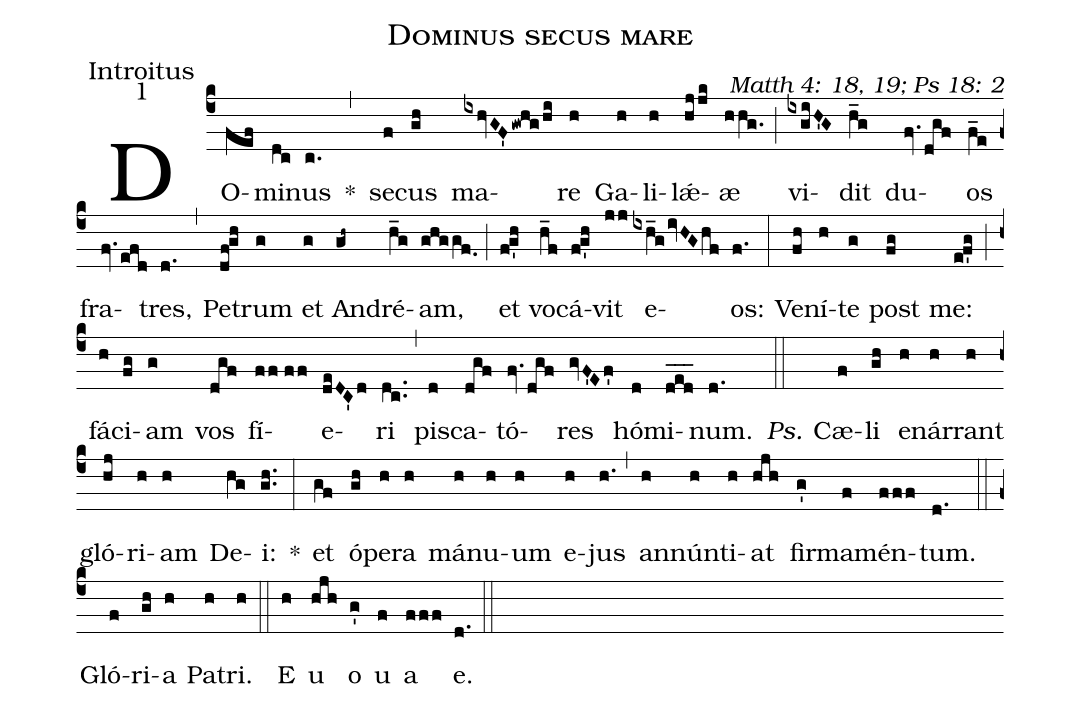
name: Dominus secus mare;
office-part: Introitus;
mode: 1;
commentary: Matth 4: 18, 19; Ps 18: 2;
%%
(c4) DO(fef)mi(dc)nus(c.) *(,) se(f)cus(gh) ma(ixhvGF'gwhg/hi)re(h) Ga(h)li(h)lǽ(hjjk)æ(hhg.) (;) vi(ixgiH'G)dit(h_g) du(fv.dgf)os(f_e) fra(fv.efd)tres,(d.) (,) Pe(df!gh)trum(g) et(g) An(gh~)dré(h_g)am,(ghggf.0) (;) et(fg'h) vo(h_f)cá(fg'h)vit(jj) e(ixh_givHGhf)os:(f.) (:)
Ve(fh)ní(h)te(g) post(fg) me:(ef'g) (;) fá(h)ci(fg)am(g) vos(dgf) fí(ff//ff)e(deDC'd)ri(dc..) (,) pis(d)ca(dgf)tó(fv.dgf)res(gvF'Ef') hó(d)mi(d_e_d_)num.(d.) (::)
<i>Ps.</i> Cæ(f)li(gh) e(h)nár(h)rant(h) gló(hj)ri(h)am(h) De(hg)i:(gh..) *(:)
et(gf) ó(gh)pe(h)ra(h) má(h)nu(h)um(h) e(h)jus(h.) (,) an(h)nún(h)ti(h)at(hjh) fir(g')ma(f)mén(fff)tum.(d.) (::)
Gló(f)ri(gh)a(h) Pa(h)tri.(h) (::)
<eu>E(h) u(hjh) o(g') u(f) a(fff) e.</eu>(d.) (::)
